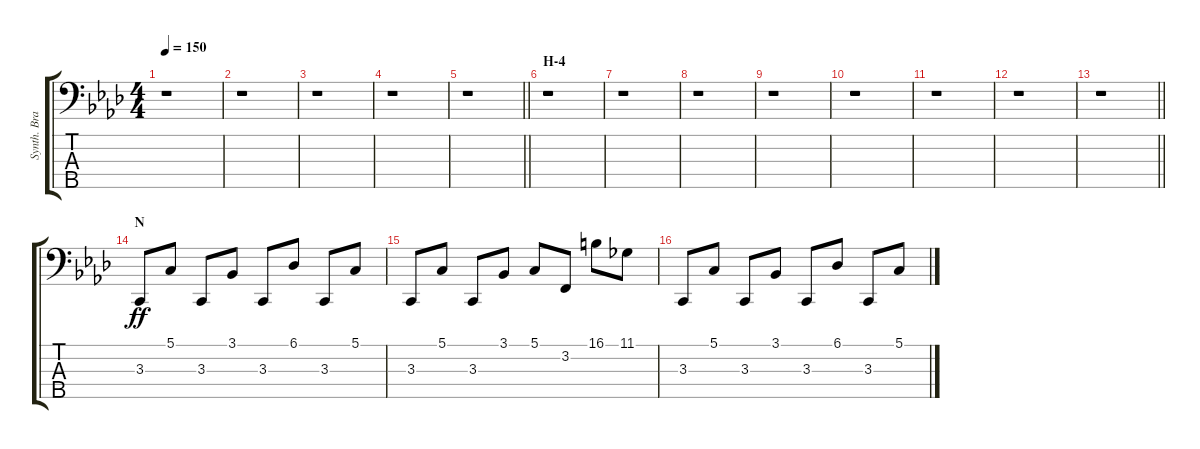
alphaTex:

\track ("Synth. Brass II" "Synth. Bra") {instrument synthbrass1}
\staff {score tabs}
\tuning (G2 D2 A1 E1 B0) {hide}
\ts (4 4)
\tempo 150
\clef f4
\ks ab
r.1{dy ff} |
r.1 |
r.1 |
r.1 |
\barLineRight lightlight
r.1 |
\section ("" "H-4")
r.1 |
r.1 |
r.1 |
r.1 |
r.1 |
r.1 |
r.1 |
\barLineRight lightlight
r.1 |
\section ("" "N")
3.3.8 5.1.8 3.3.8 3.1.8 3.3.8 6.1.8 3.3.8 5.1.8 |
3.3.8 5.1.8 3.3.8 3.1.8 5.1.8 3.2.8 16.1.8 11.1.8 |
3.3.8 5.1.8 3.3.8 3.1.8 3.3.8 6.1.8 3.3.8 5.1.8
